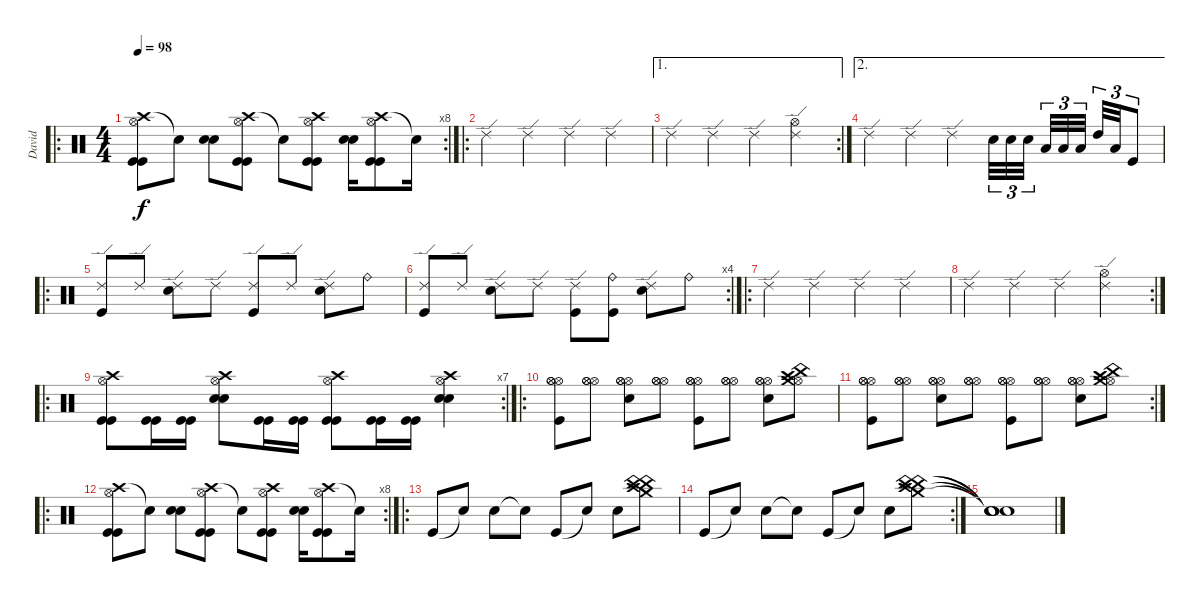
\track ("David" "David") {instrument percussion}
\staff {score}
\articulation defaults
\ro
\rc 8
\ts (4 4)
\tempo 98
\clef neutral
\ks c
("Crash high (hit)" "Hi-Hat (open)" "Kick (hit)" "Kick (hit)").8{dy f} "Snare (hit)"{t}.8 ("Snare (hit) 2" "Snare (hit) 2").8 ("Crash high (hit)" "Hi-Hat (open)" "Kick (hit)" "Kick (hit)").8 "Snare (hit)"{t}.8 ("Crash high (hit)" "Hi-Hat (open)" "Kick (hit)" "Kick (hit)").8 ("Snare (hit) 2" "Snare (hit) 2").16 ("Crash high (hit)" "Hi-Hat (open)" "Kick (hit)" "Kick (hit)").8 "Snare (hit)"{t}.16 |
\ro "Ride (edge) 2".4 "Ride (edge) 2".4 "Ride (edge) 2".4 "Ride (edge) 2".4
|
\ae 1
\rc 2 "Ride (edge) 2".4 "Ride (edge) 2".4 "Ride (edge) 2".4
("Hi-Hat (open)" "Ride (edge) 2").4 |
\ae 2 "Ride (edge) 2".4 "Ride (edge) 2".4 "Ride (edge) 2".4 "Snare (hit) 2".32{tu (3 2)} "Snare (hit) 2".32{tu (3 2)} "Snare (hit) 2".32{tu (3 2)} "Low Tom (hit)".32{tu (3 2)} "Low Tom (hit)".32{tu (3 2)} "Low Tom (hit)".32{tu (3 2)} "High Tom (hit)".32{tu (3 2)} "Low Tom (hit)".32{tu (3 2)} "Kick (hit)".8{tu (3 2)}
|
\ro
("Kick (hit)" "Ride (edge) 2").8 "Ride (edge) 2".8 ("Snare (hit) 2" "Ride (edge) 2").8 "Ride (edge) 2".8 ("Kick (hit)" "Ride (edge) 2").8 "Ride (edge) 2".8 ("Snare (hit) 2" "Ride (edge) 2").8 "Ride (bell)".8 |
\rc 4
("Kick (hit)" "Ride (edge) 2").8 "Ride (edge) 2".8 ("Snare (hit) 2" "Ride (edge) 2").8 "Ride (edge) 2".8 ("Kick (hit)" "Ride (edge) 2").8 ("Kick (hit)" "Ride (bell)").8 ("Snare (hit) 2" "Ride (edge) 2").8 "Ride (bell)".8 |
\ro "Ride (edge) 2".4 "Ride (edge) 2".4 "Ride (edge) 2".4 "Ride (edge) 2".4
|
\rc 2 "Ride (edge) 2".4 "Ride (edge) 2".4 "Ride (edge) 2".4
("Hi-Hat (open)" "Ride (edge) 2").4 |
\ro
\rc 7
("Crash high (hit)" "Kick (hit)" "Hi-Hat (open)" "Kick (hit)").8 ("Kick (hit)" "Kick (hit)").16 ("Kick (hit)" "Kick (hit)").16 ("Crash high (hit)" "Snare (hit) 2" "Hi-Hat (open)" "Snare (hit) 2").8 ("Kick (hit)" "Kick (hit)").16 ("Kick (hit)" "Kick (hit)").16 ("Crash high (hit)" "Kick (hit)" "Hi-Hat (open)" "Kick (hit)").8 ("Kick (hit)" "Kick (hit)").16 ("Kick (hit)" "Kick (hit)").16 ("Crash high (hit)" "Snare (hit) 2" "Hi-Hat (open)" "Snare (hit) 2").4 |
\ro
("Hi-Hat (open)" "Hi-Hat (open)" "Kick (hit)" "Hi-Hat (open)").8 ("Hi-Hat (open)" "Hi-Hat (open)" "Hi-Hat (open)").8 ("Hi-Hat (open)" "Hi-Hat (open)" "Snare (hit) 2" "Hi-Hat (open)").8 ("Hi-Hat (open)" "Hi-Hat (open)" "Hi-Hat (open)").8 ("Hi-Hat (open)" "Hi-Hat (open)" "Kick (hit)" "Hi-Hat (open)").8 ("Hi-Hat (open)" "Hi-Hat (open)" "Hi-Hat (open)").8 ("Hi-Hat (open)" "Hi-Hat (open)" "Snare (hit) 2" "Hi-Hat (open)").8 ("Hi-Hat (open)" "China (hit)" "Crash medium (hit)" "Crash high (hit)").8 |
\rc 2
("Hi-Hat (open)" "Hi-Hat (open)" "Kick (hit)" "Hi-Hat (open)").8 ("Hi-Hat (open)" "Hi-Hat (open)" "Hi-Hat (open)").8 ("Hi-Hat (open)" "Hi-Hat (open)" "Snare (hit) 2" "Hi-Hat (open)").8 ("Hi-Hat (open)" "Hi-Hat (open)" "Hi-Hat (open)").8 ("Hi-Hat (open)" "Hi-Hat (open)" "Kick (hit)" "Hi-Hat (open)").8 ("Hi-Hat (open)" "Hi-Hat (open)" "Hi-Hat (open)").8 ("Hi-Hat (open)" "Hi-Hat (open)" "Snare (hit) 2" "Hi-Hat (open)").8 ("Hi-Hat (open)" "China (hit)" "Crash medium (hit)" "Crash high (hit)").8 |
\ro
\rc 8
("Crash high (hit)" "Hi-Hat (open)" "Kick (hit)" "Kick (hit)").8 "Snare (hit)"{t}.8 ("Snare (hit) 2" "Snare (hit) 2").8 ("Crash high (hit)" "Hi-Hat (open)" "Kick (hit)" "Kick (hit)").8 "Snare (hit)"{t}.8 ("Crash high (hit)" "Hi-Hat (open)" "Kick (hit)" "Kick (hit)").8 ("Snare (hit) 2" "Snare (hit) 2").16 ("Crash high (hit)" "Hi-Hat (open)" "Kick (hit)" "Kick (hit)").8 "Snare (hit)"{t}.16 |
\ro "Kick (hit)".8 "Snare (hit)"{t}.8 "Snare (hit) 2".8 "Snare (hit)"{t}.8 "Kick (hit)".8 "Snare (hit)"{t}.8 "Snare (hit) 2".8
("China (hit)" "China (hit)" "Crash medium (hit)" "Crash high (hit)").8 |
\rc 2 "Kick (hit)".8 "Snare (hit)"{t}.8 "Snare (hit) 2".8 "Snare (hit)"{t}.8 "Kick (hit)".8 "Snare (hit)"{t}.8 "Snare (hit) 2".8
("China (hit)" "China (hit)" "Crash medium (hit)" "Crash high (hit)").8 |
("Snare (hit)"{t} "Snare (hit)"{t} "Snare (hit)"{t} "Snare (hit)"{t}).1
